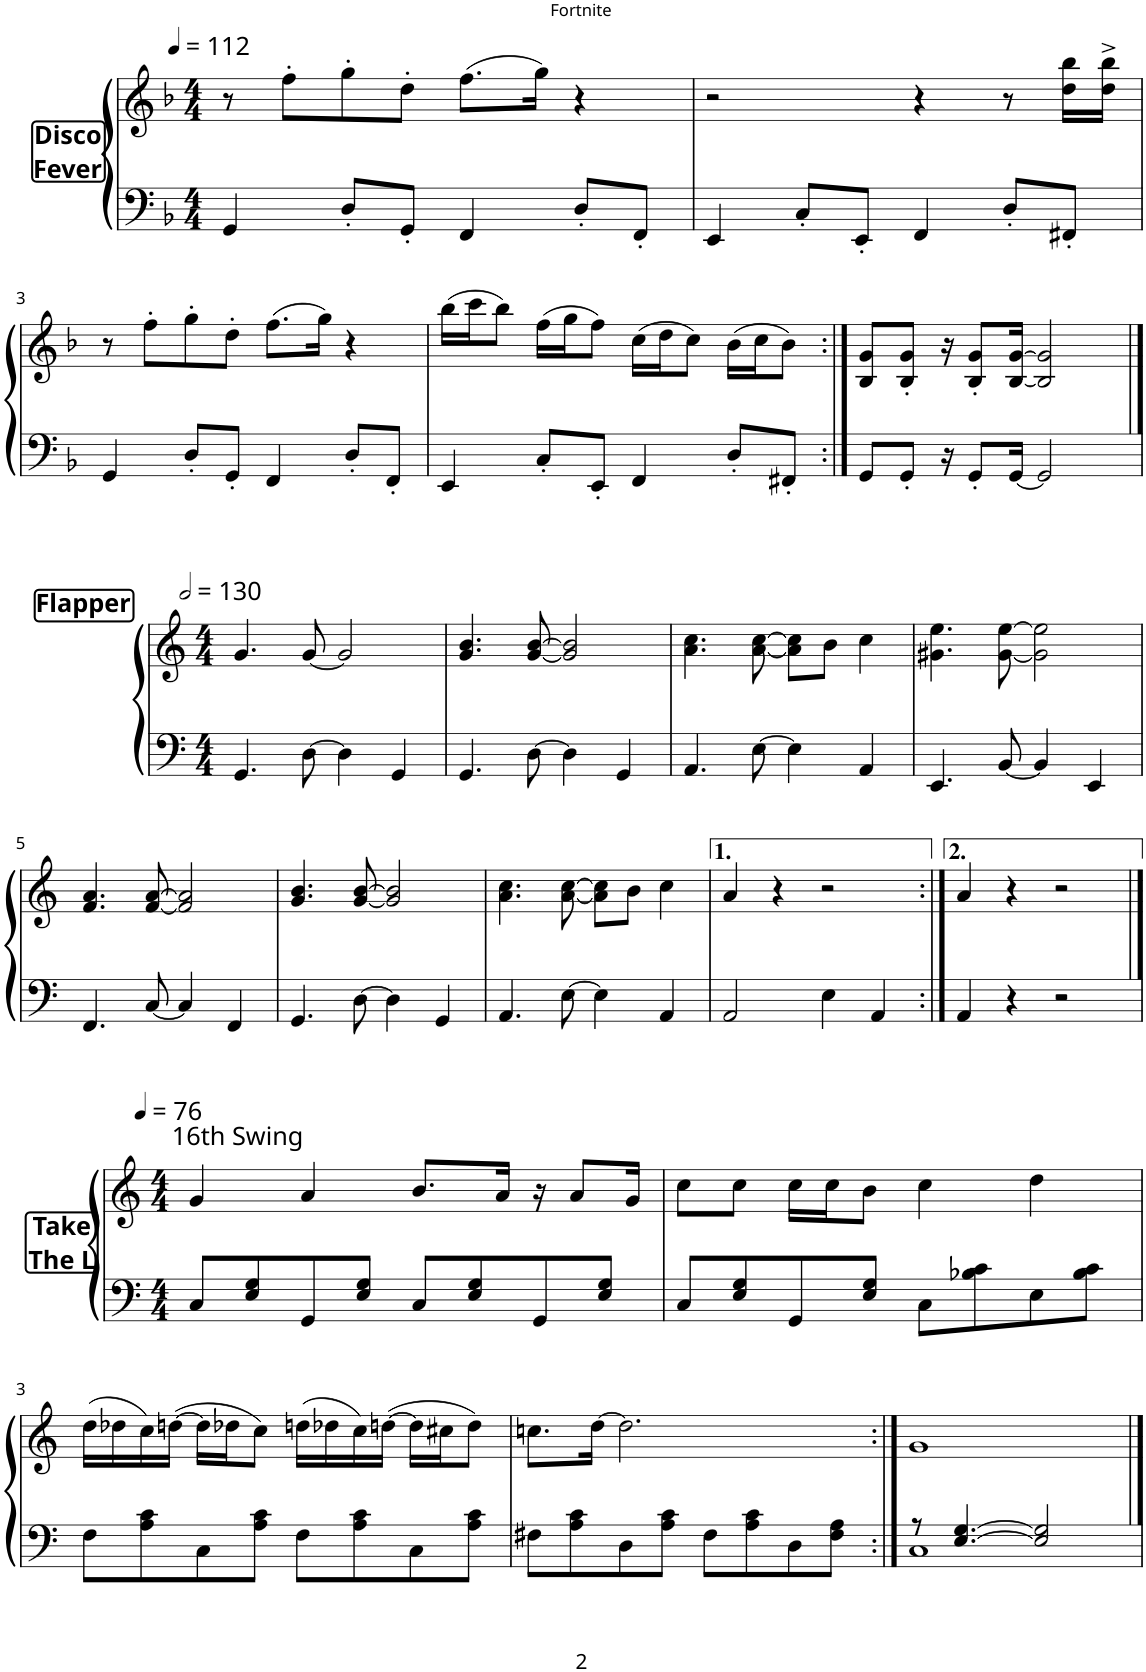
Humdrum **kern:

**kern	**kern
*part1	*part1
*staff2	*staff1
*I"Piano	*
*I'Pno.	*
!!LO:PB:g=z
*clefF4	*clefG2
*k[b-]	*k[b-]
*M4/4	*M4/4
*MM112	*MM112
=1	=1
4GG/	8r
.	8ff'\L
8D'/L	8gg'\
8GG'/J	8dd'\J
4FF/	(8.ff\L
.	16gg\Jk)
8D'/L	4r
8FF'/J	.
=2	=2
4EE/	2r
8C'/L	.
8EE'/J	.
4FF/	4r
8D'/L	8r
8FF#X'/J	16dd\ 16bb-\LL
.	16dd\^ 16bb-\^JJ
!!LO:LB:g=z
=3	=3
4GG/	8r
.	8ff'\L
8D'/L	8gg'\
8GG'/J	8dd'\J
4FF/	(8.ff\L
.	16gg\Jk)
8D'/L	4r
8FF'/J	.
=4	=4
4EE/	(16bb-\LL
.	16ccc\J
.	8bb-\J)
8C'/L	(16ff\LL
.	16gg\J
8EE'/J	8ff\J)
4FF/	(16cc\LL
.	16dd\J
.	8cc\J)
8D'/L	(16b-\LL
.	16cc\J
8FF#X'/J	8b-\J)
=5:|!	=5:|!
8GG/L	8B-/ 8g/L
8GG'/J	8B-/' 8g/'J
16r	16r
8GG'/L	8B-/' 8g/'L
[16GG/Jk	[16B-/ [16g/Jk
2GG/]	2B-/] 2g/]
!!LO:LB:g=z
==1	==1
*k[]	*k[]
*M4/4	*M4/4
*	*MM260
4.GG/	4.g/
[8D\	[8g/
4D\]	2g/]
4GG/	.
=2	=2
4.GG/	4.g/ 4.b/
[8D\	[8g/ [8b/
4D\]	2g/] 2b/]
4GG/	.
=3	=3
4.AA/	4.a\ 4.cc\
[8E\	[8a\ [8cc\
4E\]	8a\] 8cc\]L
.	8b\J
4AA/	4cc\
=4	=4
4.EE/	4.g#X\ 4.ee\
[8BB/	[8g#\ [8ee\
4BB/]	2g#\] 2ee\]
4EE/	.
!!LO:LB:g=z
=5	=5
4.FF/	4.f/ 4.a/
[8C/	[8f/ [8a/
4C/]	2f/] 2a/]
4FF/	.
=6	=6
4.GG/	4.g/ 4.b/
[8D\	[8g/ [8b/
4D\]	2g/] 2b/]
4GG/	.
=7	=7
4.AA/	4.a\ 4.cc\
[8E\	[8a\ [8cc\
4E\]	8a\] 8cc\]L
.	8b\J
4AA/	4cc\
=8	=8
2AA/	4a/
.	4r
4E\	2r
4AA/	.
=9:|!	=9:|!
4AA/	4a/
4r	4r
2r	2r
!!LO:LB:g=z
==1	==1
*k[]	*k[]
*M4/4	*M4/4
*	*MM76
!	!LO:TX:a:t=16th Swing
8C/L	4g/
8E/ 8G/	.
8GG/	4a/
8E/ 8G/J	.
8C/L	8.b/L
8E/ 8G/	.
.	16a/Jk
8GG/	16r
.	8a/L
8E/ 8G/J	.
.	16g/Jk
=2	=2
8C/L	8cc\L
8E/ 8G/	8cc\J
8GG/	16cc\LL
.	16cc\J
8E/ 8G/J	8b\J
8C\L	4cc\
8B-X\ 8c\	.
8E\	4dd\
8B-\ 8c\J	.
!!LO:LB:g=z
=3	=3
8F\L	(16dd\LL
.	16dd-X\
8A\ 8c\	16cc\)
.	([16ddn\JJ
8C\	16dd\LL]
.	16dd-X\J
8A\ 8c\J	8cc\J)
8F\L	(16ddn\LL
.	16dd-X\
8A\ 8c\	16cc\)
.	([16ddn\JJ
8C\	16dd\LL]
.	16cc#X\J
8A\ 8c\J	8dd\J)
=4	=4
8F#X\L	8.ccn\L
8A\ 8c\	.
.	[16dd\Jk
8D\	2.dd\]
8A\ 8c\J	.
8F#\L	.
8A\ 8c\	.
8D\	.
8F#\ 8A\J	.
=5:|!	=5:|!
*^	*
8r	1C	1g
[4.E/ [4.G/	.	.
2E/] 2G/]	.	.
*v	*v	*
==	==
*-	*-
